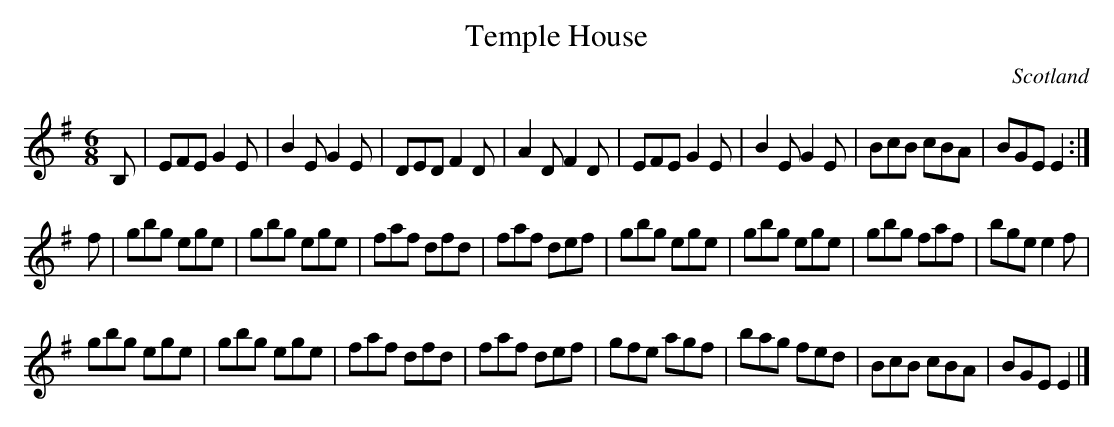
X:1
T:Temple House
O:Scotland
M:6/8
K:Em
B, |\
EFE G2E | B2E G2E | DED F2D | A2D F2D |\
EFE G2E | B2E G2E | BcB cBA | BGE E2 :|
f |\
gbg ege | gbg ege | faf dfd | faf def |\
gbg ege | gbg ege | gbg faf | bge e2f |
gbg ege | gbg ege | faf dfd | faf def |\
gfe agf | bag fed | BcB cBA | BGE E2 |]
